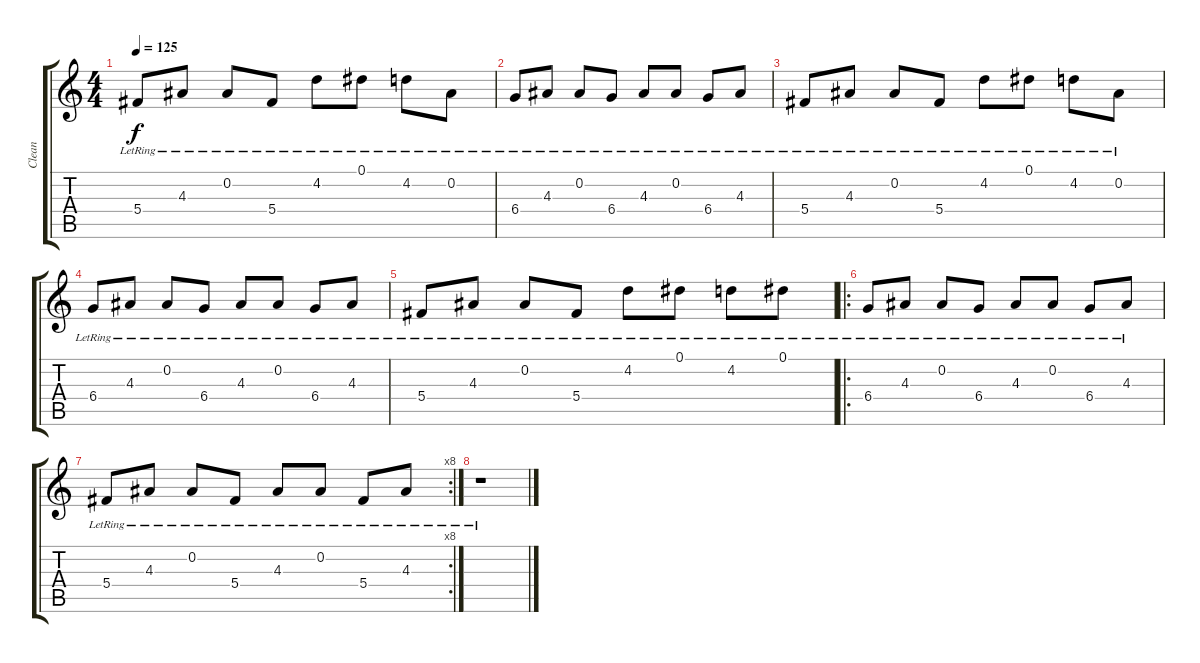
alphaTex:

\track ("Clean" "Clean") {instrument electricguitarclean}
\staff {score tabs}
\tuning (Eb4 Bb3 Gb3 Db3 Ab2 Eb2) {hide}
\ts (4 4)
\tempo 125
\clef g2
\ks c
5.4{lr}.8{dy f} 4.3{lr}.8 0.2{lr}.8 5.4{lr}.8 4.2{lr}.8 0.1{lr}.8 4.2{lr}.8 0.2{lr}.8 |
6.4{lr}.8 4.3{lr}.8 0.2{lr}.8 6.4{lr}.8 4.3{lr}.8 0.2{lr}.8 6.4{lr}.8 4.3{lr}.8 |
5.4{lr}.8 4.3{lr}.8 0.2{lr}.8 5.4{lr}.8 4.2{lr}.8 0.1{lr}.8 4.2{lr}.8 0.2{lr}.8 |
6.4{lr}.8 4.3{lr}.8 0.2{lr}.8 6.4{lr}.8 4.3{lr}.8 0.2{lr}.8 6.4{lr}.8 4.3{lr}.8 |
5.4{lr}.8 4.3{lr}.8 0.2{lr}.8 5.4{lr}.8 4.2{lr}.8 0.1{lr}.8 4.2{lr}.8 0.1{lr}.8 |
\ro
6.4{lr}.8 4.3{lr}.8 0.2{lr}.8 6.4{lr}.8 4.3{lr}.8 0.2{lr}.8 6.4{lr}.8 4.3{lr}.8 |
\rc 8
5.4{lr}.8 4.3{lr}.8 0.2{lr}.8 5.4{lr}.8 4.3{lr}.8 0.2{lr}.8 5.4{lr}.8 4.3{lr}.8 |
r.1
